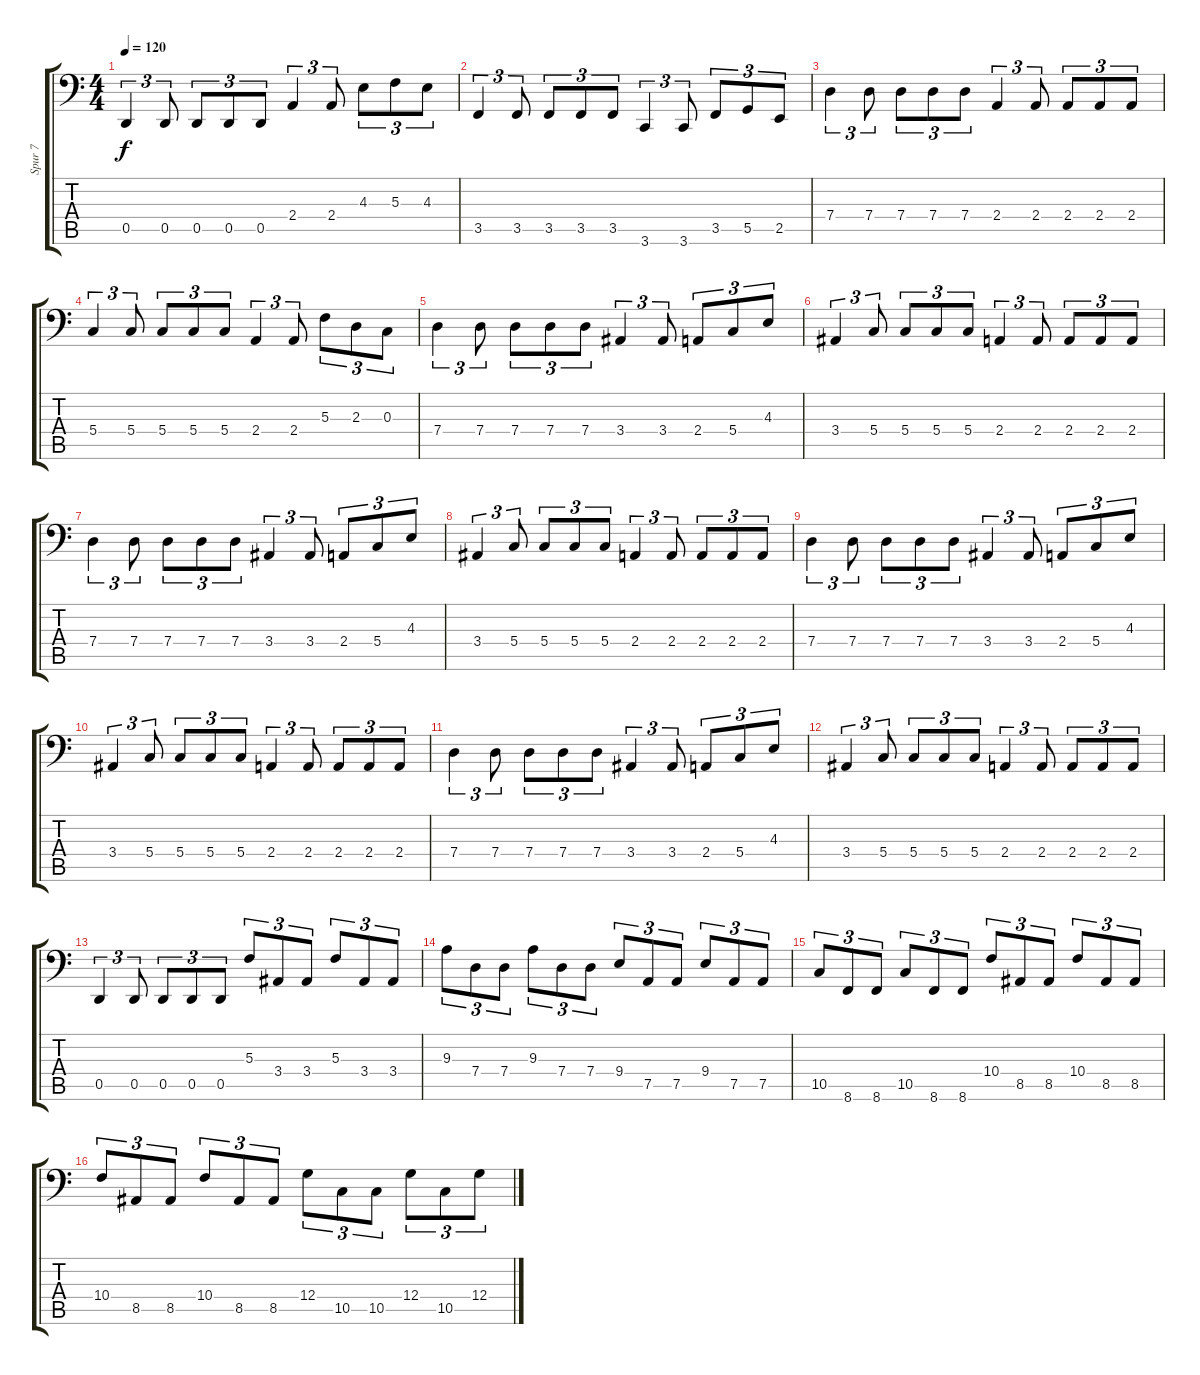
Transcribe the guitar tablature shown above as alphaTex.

\track ("Spur 7" "Spur 7") {instrument electricbasspick}
\staff {score tabs}
\tuning (Bb2 F2 C2 G1 D1 A0) {hide}
\ts (4 4)
\tempo 120
\clef f4
\ks c
0.5.4{tu (3 2) dy f} 0.5.8{tu (3 2)} 0.5.8{tu (3 2)} 0.5.8{tu (3 2)} 0.5.8{tu (3 2)} 2.4.4{tu (3 2)} 2.4.8{tu (3 2)} 4.3.8{tu (3 2)} 5.3.8{tu (3 2)} 4.3.8{tu (3 2)} |
3.5.4{tu (3 2)} 3.5.8{tu (3 2)} 3.5.8{tu (3 2)} 3.5.8{tu (3 2)} 3.5.8{tu (3 2)} 3.6.4{tu (3 2)} 3.6.8{tu (3 2)} 3.5.8{tu (3 2)} 5.5.8{tu (3 2)} 2.5.8{tu (3 2)} |
7.4.4{tu (3 2)} 7.4.8{tu (3 2)} 7.4.8{tu (3 2)} 7.4.8{tu (3 2)} 7.4.8{tu (3 2)} 2.4.4{tu (3 2)} 2.4.8{tu (3 2)} 2.4.8{tu (3 2)} 2.4.8{tu (3 2)} 2.4.8{tu (3 2)} |
5.4.4{tu (3 2)} 5.4.8{tu (3 2)} 5.4.8{tu (3 2)} 5.4.8{tu (3 2)} 5.4.8{tu (3 2)} 2.4.4{tu (3 2)} 2.4.8{tu (3 2)} 5.3.8{tu (3 2)} 2.3.8{tu (3 2)} 0.3.8{tu (3 2)} |
7.4.4{tu (3 2)} 7.4.8{tu (3 2)} 7.4.8{tu (3 2)} 7.4.8{tu (3 2)} 7.4.8{tu (3 2)} 3.4.4{tu (3 2)} 3.4.8{tu (3 2)} 2.4.8{tu (3 2)} 5.4.8{tu (3 2)} 4.3.8{tu (3 2)} |
3.4.4{tu (3 2)} 5.4.8{tu (3 2)} 5.4.8{tu (3 2)} 5.4.8{tu (3 2)} 5.4.8{tu (3 2)} 2.4.4{tu (3 2)} 2.4.8{tu (3 2)} 2.4.8{tu (3 2)} 2.4.8{tu (3 2)} 2.4.8{tu (3 2)} |
7.4.4{tu (3 2)} 7.4.8{tu (3 2)} 7.4.8{tu (3 2)} 7.4.8{tu (3 2)} 7.4.8{tu (3 2)} 3.4.4{tu (3 2)} 3.4.8{tu (3 2)} 2.4.8{tu (3 2)} 5.4.8{tu (3 2)} 4.3.8{tu (3 2)} |
3.4.4{tu (3 2)} 5.4.8{tu (3 2)} 5.4.8{tu (3 2)} 5.4.8{tu (3 2)} 5.4.8{tu (3 2)} 2.4.4{tu (3 2)} 2.4.8{tu (3 2)} 2.4.8{tu (3 2)} 2.4.8{tu (3 2)} 2.4.8{tu (3 2)} |
7.4.4{tu (3 2)} 7.4.8{tu (3 2)} 7.4.8{tu (3 2)} 7.4.8{tu (3 2)} 7.4.8{tu (3 2)} 3.4.4{tu (3 2)} 3.4.8{tu (3 2)} 2.4.8{tu (3 2)} 5.4.8{tu (3 2)} 4.3.8{tu (3 2)} |
3.4.4{tu (3 2)} 5.4.8{tu (3 2)} 5.4.8{tu (3 2)} 5.4.8{tu (3 2)} 5.4.8{tu (3 2)} 2.4.4{tu (3 2)} 2.4.8{tu (3 2)} 2.4.8{tu (3 2)} 2.4.8{tu (3 2)} 2.4.8{tu (3 2)} |
7.4.4{tu (3 2)} 7.4.8{tu (3 2)} 7.4.8{tu (3 2)} 7.4.8{tu (3 2)} 7.4.8{tu (3 2)} 3.4.4{tu (3 2)} 3.4.8{tu (3 2)} 2.4.8{tu (3 2)} 5.4.8{tu (3 2)} 4.3.8{tu (3 2)} |
3.4.4{tu (3 2)} 5.4.8{tu (3 2)} 5.4.8{tu (3 2)} 5.4.8{tu (3 2)} 5.4.8{tu (3 2)} 2.4.4{tu (3 2)} 2.4.8{tu (3 2)} 2.4.8{tu (3 2)} 2.4.8{tu (3 2)} 2.4.8{tu (3 2)} |
0.5.4{tu (3 2)} 0.5.8{tu (3 2)} 0.5.8{tu (3 2)} 0.5.8{tu (3 2)} 0.5.8{tu (3 2)} 5.3.8{tu (3 2)} 3.4.8{tu (3 2)} 3.4.8{tu (3 2)} 5.3.8{tu (3 2)} 3.4.8{tu (3 2)} 3.4.8{tu (3 2)} |
9.3.8{tu (3 2)} 7.4.8{tu (3 2)} 7.4.8{tu (3 2)} 9.3.8{tu (3 2)} 7.4.8{tu (3 2)} 7.4.8{tu (3 2)} 9.4.8{tu (3 2)} 7.5.8{tu (3 2)} 7.5.8{tu (3 2)} 9.4.8{tu (3 2)} 7.5.8{tu (3 2)} 7.5.8{tu (3 2)} |
10.5.8{tu (3 2)} 8.6.8{tu (3 2)} 8.6.8{tu (3 2)} 10.5.8{tu (3 2)} 8.6.8{tu (3 2)} 8.6.8{tu (3 2)} 10.4.8{tu (3 2)} 8.5.8{tu (3 2)} 8.5.8{tu (3 2)} 10.4.8{tu (3 2)} 8.5.8{tu (3 2)} 8.5.8{tu (3 2)} |
10.4.8{tu (3 2)} 8.5.8{tu (3 2)} 8.5.8{tu (3 2)} 10.4.8{tu (3 2)} 8.5.8{tu (3 2)} 8.5.8{tu (3 2)} 12.4.8{tu (3 2)} 10.5.8{tu (3 2)} 10.5.8{tu (3 2)} 12.4.8{tu (3 2)} 10.5.8{tu (3 2)} 12.4.8{tu (3 2)}
